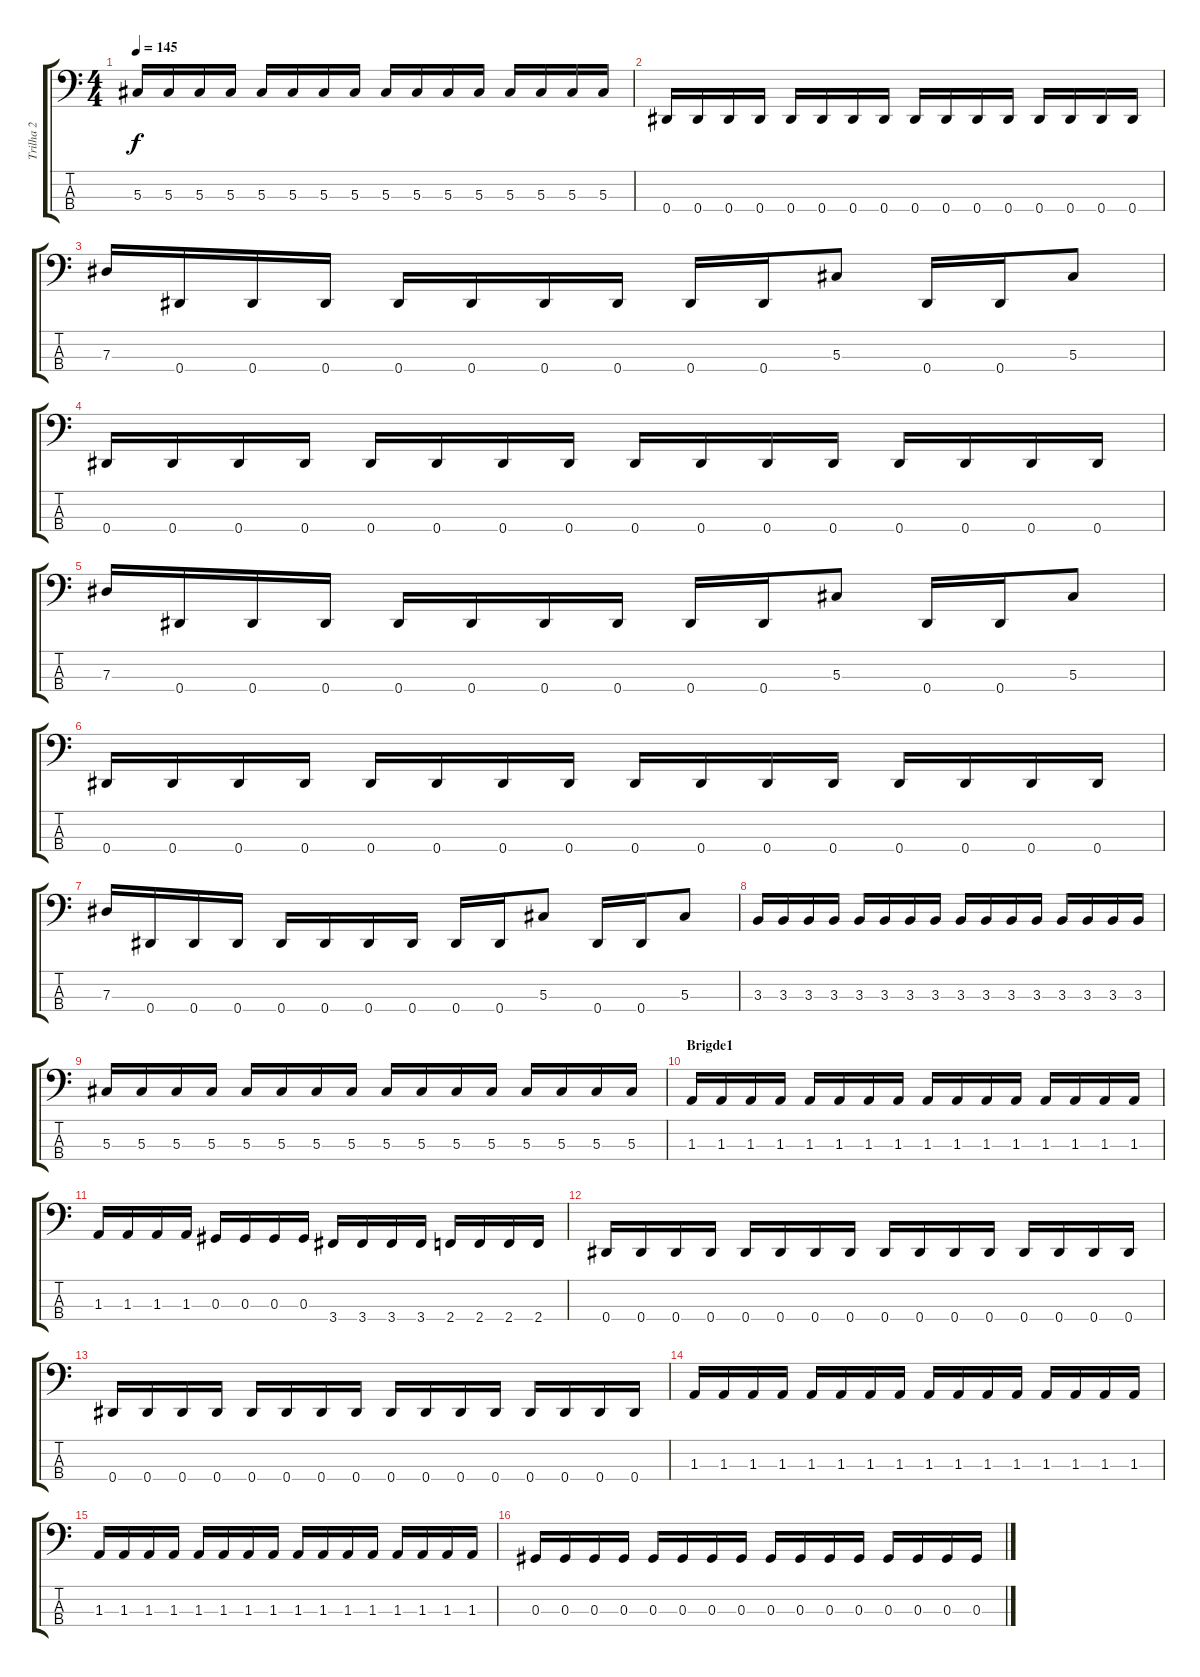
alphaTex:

\track ("Trilha 2" "Trilha 2") {instrument electricbasspick}
\staff {score tabs}
\tuning (Gb2 Db2 Ab1 Eb1) {hide}
\ts (4 4)
\tempo 145
\clef f4
\ks c
5.3.16{dy f} 5.3.16 5.3.16 5.3.16 5.3.16 5.3.16 5.3.16 5.3.16 5.3.16 5.3.16 5.3.16 5.3.16 5.3.16 5.3.16 5.3.16 5.3.16 |
0.4.16 0.4.16 0.4.16 0.4.16 0.4.16 0.4.16 0.4.16 0.4.16 0.4.16 0.4.16 0.4.16 0.4.16 0.4.16 0.4.16 0.4.16 0.4.16 |
7.3.16 0.4.16 0.4.16 0.4.16 0.4.16 0.4.16 0.4.16 0.4.16 0.4.16 0.4.16 5.3.8 0.4.16 0.4.16 5.3.8 |
0.4.16 0.4.16 0.4.16 0.4.16 0.4.16 0.4.16 0.4.16 0.4.16 0.4.16 0.4.16 0.4.16 0.4.16 0.4.16 0.4.16 0.4.16 0.4.16 |
7.3.16 0.4.16 0.4.16 0.4.16 0.4.16 0.4.16 0.4.16 0.4.16 0.4.16 0.4.16 5.3.8 0.4.16 0.4.16 5.3.8 |
0.4.16 0.4.16 0.4.16 0.4.16 0.4.16 0.4.16 0.4.16 0.4.16 0.4.16 0.4.16 0.4.16 0.4.16 0.4.16 0.4.16 0.4.16 0.4.16 |
7.3.16 0.4.16 0.4.16 0.4.16 0.4.16 0.4.16 0.4.16 0.4.16 0.4.16 0.4.16 5.3.8 0.4.16 0.4.16 5.3.8 |
3.3.16 3.3.16 3.3.16 3.3.16 3.3.16 3.3.16 3.3.16 3.3.16 3.3.16 3.3.16 3.3.16 3.3.16 3.3.16 3.3.16 3.3.16 3.3.16 |
5.3.16 5.3.16 5.3.16 5.3.16 5.3.16 5.3.16 5.3.16 5.3.16 5.3.16 5.3.16 5.3.16 5.3.16 5.3.16 5.3.16 5.3.16 5.3.16 |
\section ("" "Brigde1")
1.3.16 1.3.16 1.3.16 1.3.16 1.3.16 1.3.16 1.3.16 1.3.16 1.3.16 1.3.16 1.3.16 1.3.16 1.3.16 1.3.16 1.3.16 1.3.16 |
1.3.16 1.3.16 1.3.16 1.3.16 0.3.16 0.3.16 0.3.16 0.3.16 3.4.16 3.4.16 3.4.16 3.4.16 2.4.16 2.4.16 2.4.16 2.4.16 |
0.4.16 0.4.16 0.4.16 0.4.16 0.4.16 0.4.16 0.4.16 0.4.16 0.4.16 0.4.16 0.4.16 0.4.16 0.4.16 0.4.16 0.4.16 0.4.16 |
0.4.16 0.4.16 0.4.16 0.4.16 0.4.16 0.4.16 0.4.16 0.4.16 0.4.16 0.4.16 0.4.16 0.4.16 0.4.16 0.4.16 0.4.16 0.4.16 |
1.3.16 1.3.16 1.3.16 1.3.16 1.3.16 1.3.16 1.3.16 1.3.16 1.3.16 1.3.16 1.3.16 1.3.16 1.3.16 1.3.16 1.3.16 1.3.16 |
1.3.16 1.3.16 1.3.16 1.3.16 1.3.16 1.3.16 1.3.16 1.3.16 1.3.16 1.3.16 1.3.16 1.3.16 1.3.16 1.3.16 1.3.16 1.3.16 |
0.3.16 0.3.16 0.3.16 0.3.16 0.3.16 0.3.16 0.3.16 0.3.16 0.3.16 0.3.16 0.3.16 0.3.16 0.3.16 0.3.16 0.3.16 0.3.16
